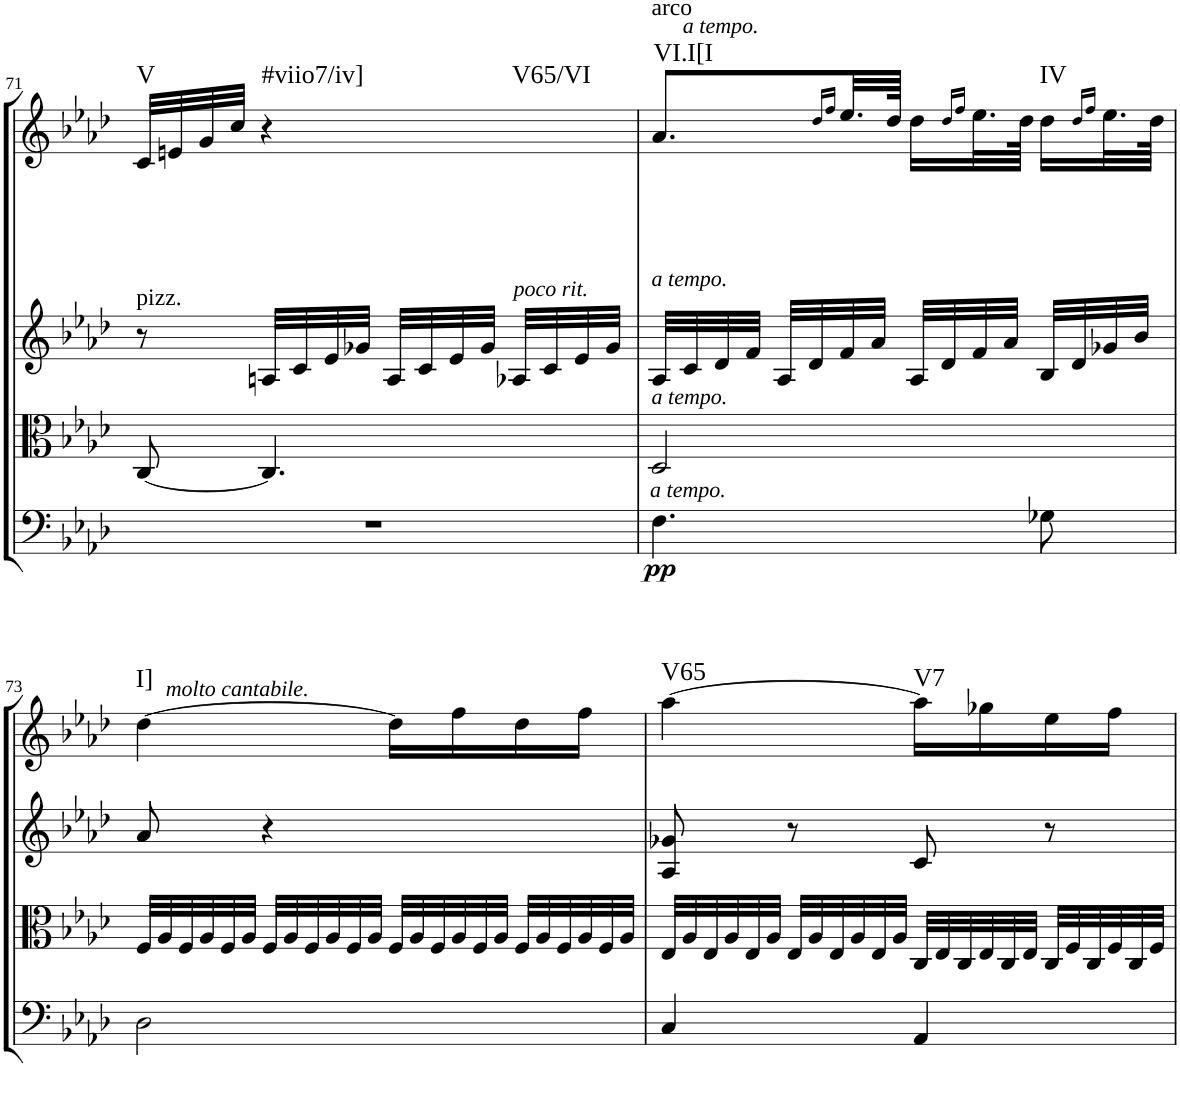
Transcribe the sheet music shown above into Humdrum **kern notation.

**kern	**dynam	**kern	**kern	**kern	**harte
*part4	*part4	*part3	*part2	*part1	*part1
*staff4	*staff4	*staff3	*staff2	*staff1	*
*I"Cello	*	*I"Viola	*I"2nd Violin	*I"1st Violin	*
*	*	*I'Vla	*I'Vln	*I'Vln	*
!!LO:PB:g=z
*clefF4	*	*clefC3	*clefG2	*clefG2	*
*k[b-e-a-d-]	*	*k[b-e-a-d-]	*k[b-e-a-d-]	*k[b-e-a-d-]	*
*f:	*	*f:	*f:	*f:	*
*M2/4	*	*M2/4	*M2/4	*M2/4	*
=71	=71	=71	=71	=71	=71
!	!	!	!LO:TX:a:t=pizz.	!	!LO:H:kt=V
2r	.	[8C/	8r	32c/LLL	N
.	.	.	.	32en/	.
.	.	.	.	32g/	.
.	.	.	.	32cc/JJJ	.
!	!	!	!	!	!LO:H:kt=#viio7/iv]
.	.	4.C/]	32An/LLL	4r	N
.	.	.	32c/	.	.
.	.	.	32e-/	.	.
.	.	.	32g-X/JJJ	.	.
.	.	.	32A/LLL	.	.
.	.	.	32c/	.	.
.	.	.	32e-/	.	.
.	.	.	32g-/JJJ	.	.
!	!	!	!	!LO:TX:b:i:t=poco rit.	!LO:H:kt=V65/VI
.	.	.	32A-X/LLL	8ryy	N
.	.	.	32c/	.	.
.	.	.	32e-/	.	.
.	.	.	32g-/JJJ	.	.
=72	=72	=72	=72	=72	=72
!	!	!	!	!LO:TX:a:i:t=a tempo.	!
!	!	!	!	!LO:TX:a:t=arco	!
!	!	!	!LO:TX:a:i:t=a tempo.	!	!
!	!	!LO:TX:a:i:t=a tempo.	!	!	!
!LO:TX:a:i:t=a tempo.	!	!	!	!	!
!	!LO:DY:b	!	!	!	!LO:H:kt=VI.I[I
4.F\	pp	2D-/	32A-/LLL	8.a-/L	N
.	.	.	32c/	.	.
.	.	.	32d-/	.	.
.	.	.	32f/JJJ	.	.
.	.	.	32A-/LLL	.	.
.	.	.	32d-/	.	.
.	.	.	.	16qdd-/LL	.
.	.	.	.	16qff/JJ	.
.	.	.	32f/	32.ee-/LL	.
.	.	.	32a-/JJJ	.	.
.	.	.	.	64dd-/JJJk	.
.	.	.	32A-/LLL	16dd-\LL	.
.	.	.	32d-/	.	.
.	.	.	.	16qdd-/LL	.
.	.	.	.	16qff/JJ	.
.	.	.	32f/	32.ee-\L	.
.	.	.	32a-/JJJ	.	.
.	.	.	.	64dd-\JJJk	.
!	!	!	!	!	!LO:H:kt=IV
8G-X\	.	.	32B-/LLL	16dd-\LL	N
.	.	.	32d-/	.	.
.	.	.	.	16qdd-/LL	.
.	.	.	.	16qff/JJ	.
.	.	.	32g-X/	32.ee-\L	.
.	.	.	32b-/JJJ	.	.
.	.	.	.	64dd-\JJJk	.
!!LO:LB:g=z
=73	=73	=73	=73	=73	=73
*	*	*Xtuplet	*	*	*
!	!	!	!	!LO:TX:a:i:t=molto cantabile.	!LO:H:kt=I]
2D-\	.	48F/LLL	8a-/	[4dd-\	N
.	.	48A-/	.	.	.
.	.	48F/	.	.	.
.	.	48A-/	.	.	.
.	.	48F/	.	.	.
.	.	48A-/JJJ	.	.	.
.	.	48F/LLL	4r	.	.
.	.	48A-/	.	.	.
.	.	48F/	.	.	.
.	.	48A-/	.	.	.
.	.	48F/	.	.	.
.	.	48A-/JJJ	.	.	.
.	.	48F/LLL	.	16dd-\LL]	.
.	.	48A-/	.	.	.
.	.	48F/	.	.	.
.	.	48A-/	.	16ff\	.
.	.	48F/	.	.	.
.	.	48A-/JJJ	.	.	.
.	.	48F/LLL	8ryy	16dd-\	.
.	.	48A-/	.	.	.
.	.	48F/	.	.	.
.	.	48A-/	.	16ff\JJ	.
.	.	48F/	.	.	.
.	.	48A-/JJJ	.	.	.
=74	=74	=74	=74	=74	=74
!	!	!	!	!	!LO:H:kt=V65
4C/	.	48E-/LLL	8A-/ 8g-X/	[4aa-\	N
.	.	48A-/	.	.	.
.	.	48E-/	.	.	.
.	.	48A-/	.	.	.
.	.	48E-/	.	.	.
.	.	48A-/JJJ	.	.	.
.	.	48E-/LLL	8r	.	.
.	.	48A-/	.	.	.
.	.	48E-/	.	.	.
.	.	48A-/	.	.	.
.	.	48E-/	.	.	.
.	.	48A-/JJJ	.	.	.
!	!	!	!	!	!LO:H:kt=V7
4AA-/	.	48C/LLL	8c/	16aa-\LL]	N
.	.	48E-/	.	.	.
.	.	48C/	.	.	.
.	.	48E-/	.	16gg-X\	.
.	.	48C/	.	.	.
.	.	48E-/JJJ	.	.	.
.	.	48C/LLL	8r	16ee-\	.
.	.	48F/	.	.	.
.	.	48C/	.	.	.
.	.	48F/	.	16ff\JJ	.
.	.	48C/	.	.	.
.	.	48F/JJJ	.	.	.
=	=	=	=	=	=
*-	*-	*-	*-	*-	*-
